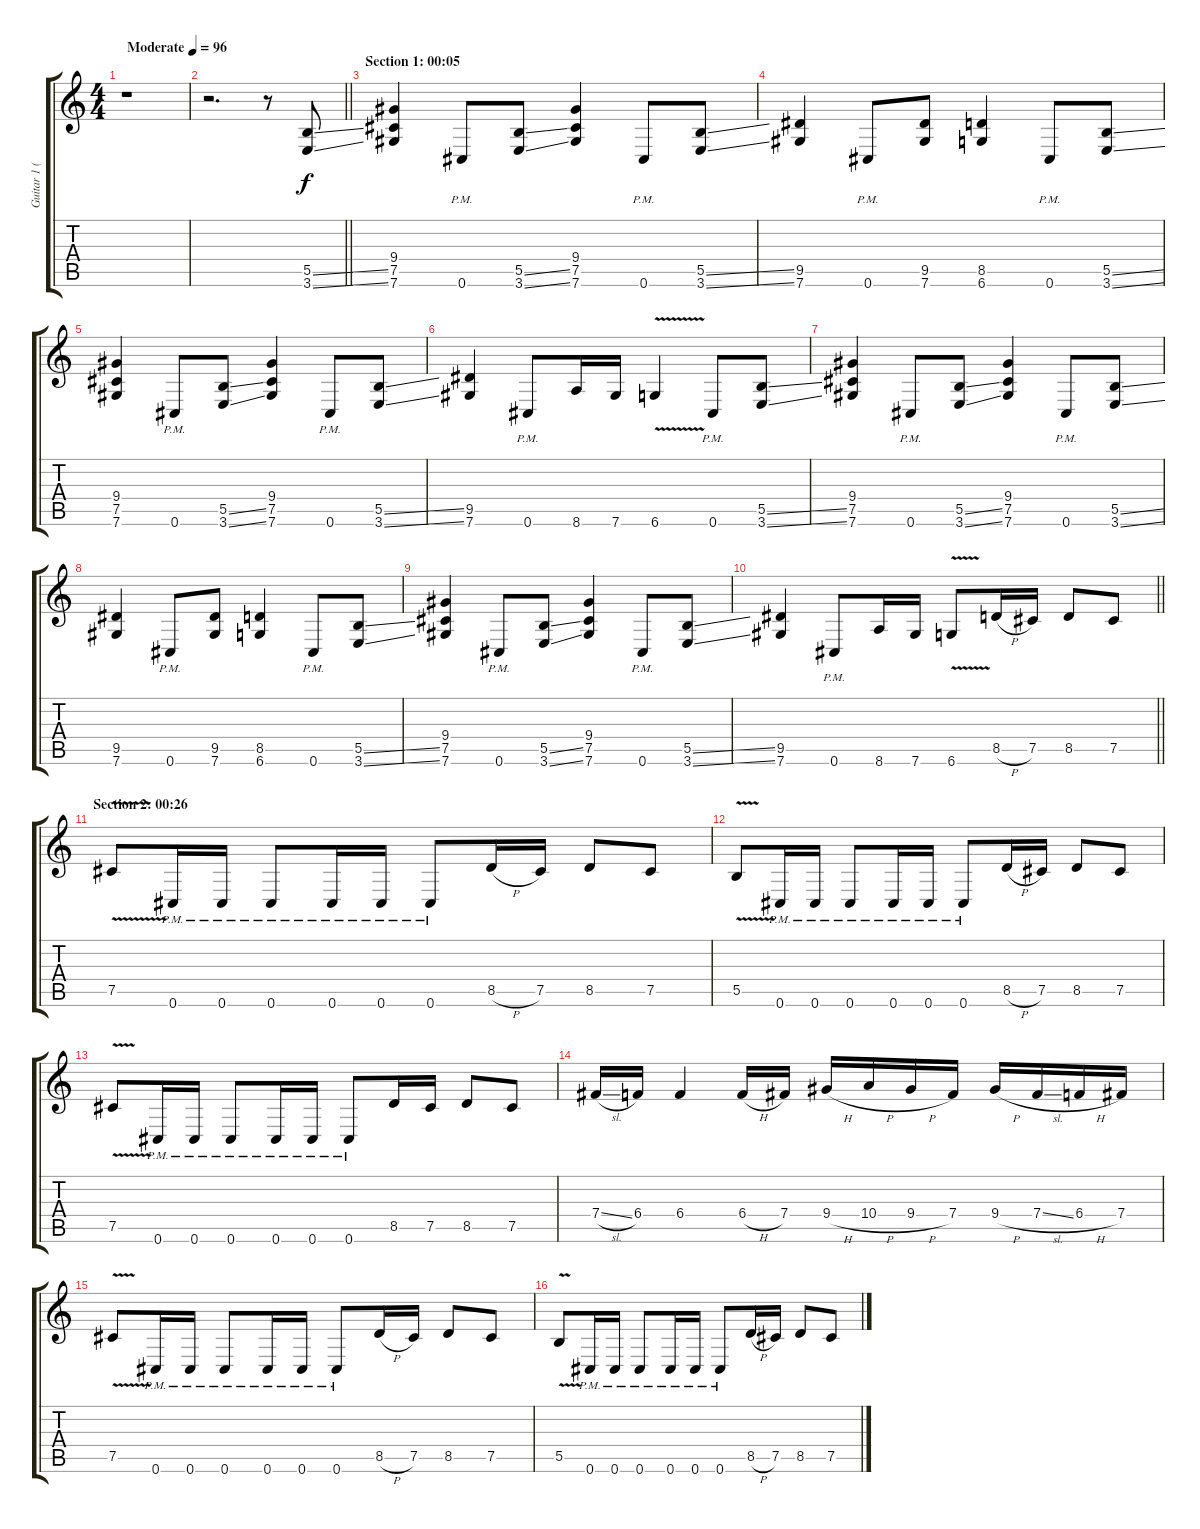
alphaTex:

\track ("Guitar 1 (Distortion)" "Guitar 1 (") {instrument distortionguitar}
\staff {score tabs}
\tuning (Db4 Ab3 E3 B2 Gb2 Db2) {hide}
\ts (4 4)
\tempo (96 "Moderate")
\clef g2
\ks c
r.1{dy f instrument distortionguitar} |
\barLineRight lightlight
r.2{d} r.8 (5.5{ss} 3.6{ss}).8 |
\section ("" "Section 1: 00:05")
(9.4 7.5 7.6).4 0.6{pm}.8 (5.5{ss} 3.6{ss}).8 (9.4 7.5 7.6).4 0.6{pm}.8 (5.5{ss} 3.6{ss}).8 |
(9.5 7.6).4 0.6{pm}.8 (9.5 7.6).8 (8.5 6.6).4 0.6{pm}.8 (5.5{ss} 3.6{ss}).8 |
(9.4 7.5 7.6).4 0.6{pm}.8 (5.5{ss} 3.6{ss}).8 (9.4 7.5 7.6).4 0.6{pm}.8 (5.5{ss} 3.6{ss}).8 |
(9.5 7.6).4 0.6{pm}.8 8.6.16 7.6.16 6.6{v}.4 0.6{pm}.8 (5.5{ss} 3.6{ss}).8 |
(9.4 7.5 7.6).4 0.6{pm}.8 (5.5{ss} 3.6{ss}).8 (9.4 7.5 7.6).4 0.6{pm}.8 (5.5{ss} 3.6{ss}).8 |
(9.5 7.6).4 0.6{pm}.8 (9.5 7.6).8 (8.5 6.6).4 0.6{pm}.8 (5.5{ss} 3.6{ss}).8 |
(9.4 7.5 7.6).4 0.6{pm}.8 (5.5{ss} 3.6{ss}).8 (9.4 7.5 7.6).4 0.6{pm}.8 (5.5{ss} 3.6{ss}).8 |
\barLineRight lightlight
(9.5 7.6).4 0.6{pm}.8 8.6.16 7.6.16 6.6{v}.8 8.5{h}.16 7.5.16 8.5.8 7.5.8 |
\section ("" "Section 2: 00:26")
7.5{v}.8 0.6{pm}.16 0.6{pm}.16 0.6{pm}.8 0.6{pm}.16 0.6{pm}.16 0.6{pm}.8 8.5{h}.16 7.5.16 8.5.8 7.5.8 |
5.5{v}.8 0.6{pm}.16 0.6{pm}.16 0.6{pm}.8 0.6{pm}.16 0.6{pm}.16 0.6{pm}.8 8.5{h}.16 7.5.16 8.5.8 7.5.8 |
7.5{v}.8 0.6{pm}.16 0.6{pm}.16 0.6{pm}.8 0.6{pm}.16 0.6{pm}.16 0.6{pm}.8 8.5.16 7.5.16 8.5.8 7.5.8 |
7.4{sl}.16 6.4.16 6.4.4 6.4{h}.16 7.4.16 9.4{h}.16 10.4{h}.16 9.4{h}.16 7.4.16 9.4{h}.16 7.4{sl}.16 6.4{h}.16 7.4.16 |
7.5{v}.8 0.6{pm}.16 0.6{pm}.16 0.6{pm}.8 0.6{pm}.16 0.6{pm}.16 0.6{pm}.8 8.5{h}.16 7.5.16 8.5.8 7.5.8 |
5.5{v}.8 0.6{pm}.16 0.6{pm}.16 0.6{pm}.8 0.6{pm}.16 0.6{pm}.16 0.6{pm}.8 8.5{h}.16 7.5.16 8.5.8 7.5.8
